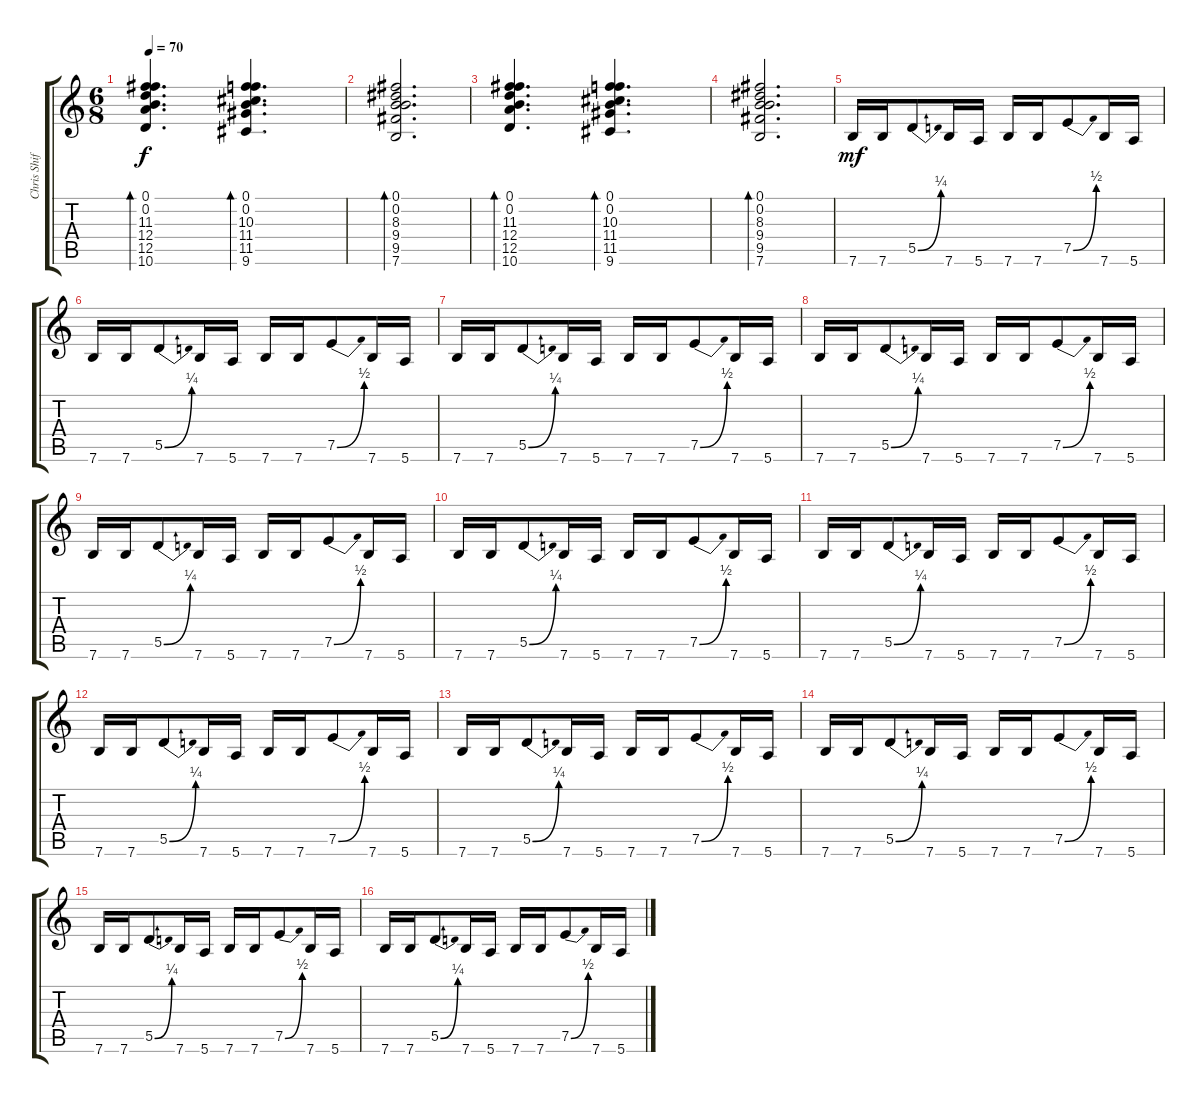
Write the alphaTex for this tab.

\track ("Chris Shifflet - Lead Guitar" "Chris Shif") {instrument electricguitarjazz}
\staff {score tabs}
\tuning (Gb4 B3 G3 D3 A2 E2) {hide}
\ts (6 8)
\tempo 70
\clef g2
\ks c
(0.1 0.2 11.3 12.4 12.5 10.6).4{d bd 60 dy f} (0.1 0.2 10.3 11.4 11.5 9.6).4{d bd 60} |
(0.1 0.2 8.3 9.4 9.5 7.6).2{d bd 60} |
(0.1 0.2 11.3 12.4 12.5 10.6).4{d bd 60} (0.1 0.2 10.3 11.4 11.5 9.6).4{d bd 60} |
(0.1 0.2 8.3 9.4 9.5 7.6).2{d bd 60} |
7.6.16{dy mf volume 14 instrument overdrivenguitar} 7.6.16 5.5{be (bend 0 0 60 1)}.8 7.6.16 5.6.16 7.6.16 7.6.16 7.5{be (bend 0 0 60 2)}.8 7.6.16 5.6.16 |
7.6.16 7.6.16 5.5{be (bend 0 0 60 1)}.8 7.6.16 5.6.16 7.6.16 7.6.16 7.5{be (bend 0 0 60 2)}.8 7.6.16 5.6.16 |
7.6.16 7.6.16 5.5{be (bend 0 0 60 1)}.8 7.6.16 5.6.16 7.6.16 7.6.16 7.5{be (bend 0 0 60 2)}.8 7.6.16 5.6.16 |
7.6.16 7.6.16 5.5{be (bend 0 0 60 1)}.8 7.6.16 5.6.16 7.6.16 7.6.16 7.5{be (bend 0 0 60 2)}.8 7.6.16 5.6.16 |
7.6.16 7.6.16 5.5{be (bend 0 0 60 1)}.8 7.6.16 5.6.16 7.6.16 7.6.16 7.5{be (bend 0 0 60 2)}.8 7.6.16 5.6.16 |
7.6.16 7.6.16 5.5{be (bend 0 0 60 1)}.8 7.6.16 5.6.16 7.6.16 7.6.16 7.5{be (bend 0 0 60 2)}.8 7.6.16 5.6.16 |
7.6.16 7.6.16 5.5{be (bend 0 0 60 1)}.8 7.6.16 5.6.16 7.6.16 7.6.16 7.5{be (bend 0 0 60 2)}.8 7.6.16 5.6.16 |
7.6.16 7.6.16 5.5{be (bend 0 0 60 1)}.8 7.6.16 5.6.16 7.6.16 7.6.16 7.5{be (bend 0 0 60 2)}.8 7.6.16 5.6.16 |
7.6.16 7.6.16 5.5{be (bend 0 0 60 1)}.8 7.6.16 5.6.16 7.6.16 7.6.16 7.5{be (bend 0 0 60 2)}.8 7.6.16 5.6.16 |
7.6.16 7.6.16 5.5{be (bend 0 0 60 1)}.8 7.6.16 5.6.16 7.6.16 7.6.16 7.5{be (bend 0 0 60 2)}.8 7.6.16 5.6.16 |
7.6.16 7.6.16 5.5{be (bend 0 0 60 1)}.8 7.6.16 5.6.16 7.6.16 7.6.16 7.5{be (bend 0 0 60 2)}.8 7.6.16 5.6.16 |
7.6.16 7.6.16 5.5{be (bend 0 0 60 1)}.8 7.6.16 5.6.16 7.6.16 7.6.16 7.5{be (bend 0 0 60 2)}.8 7.6.16 5.6.16
